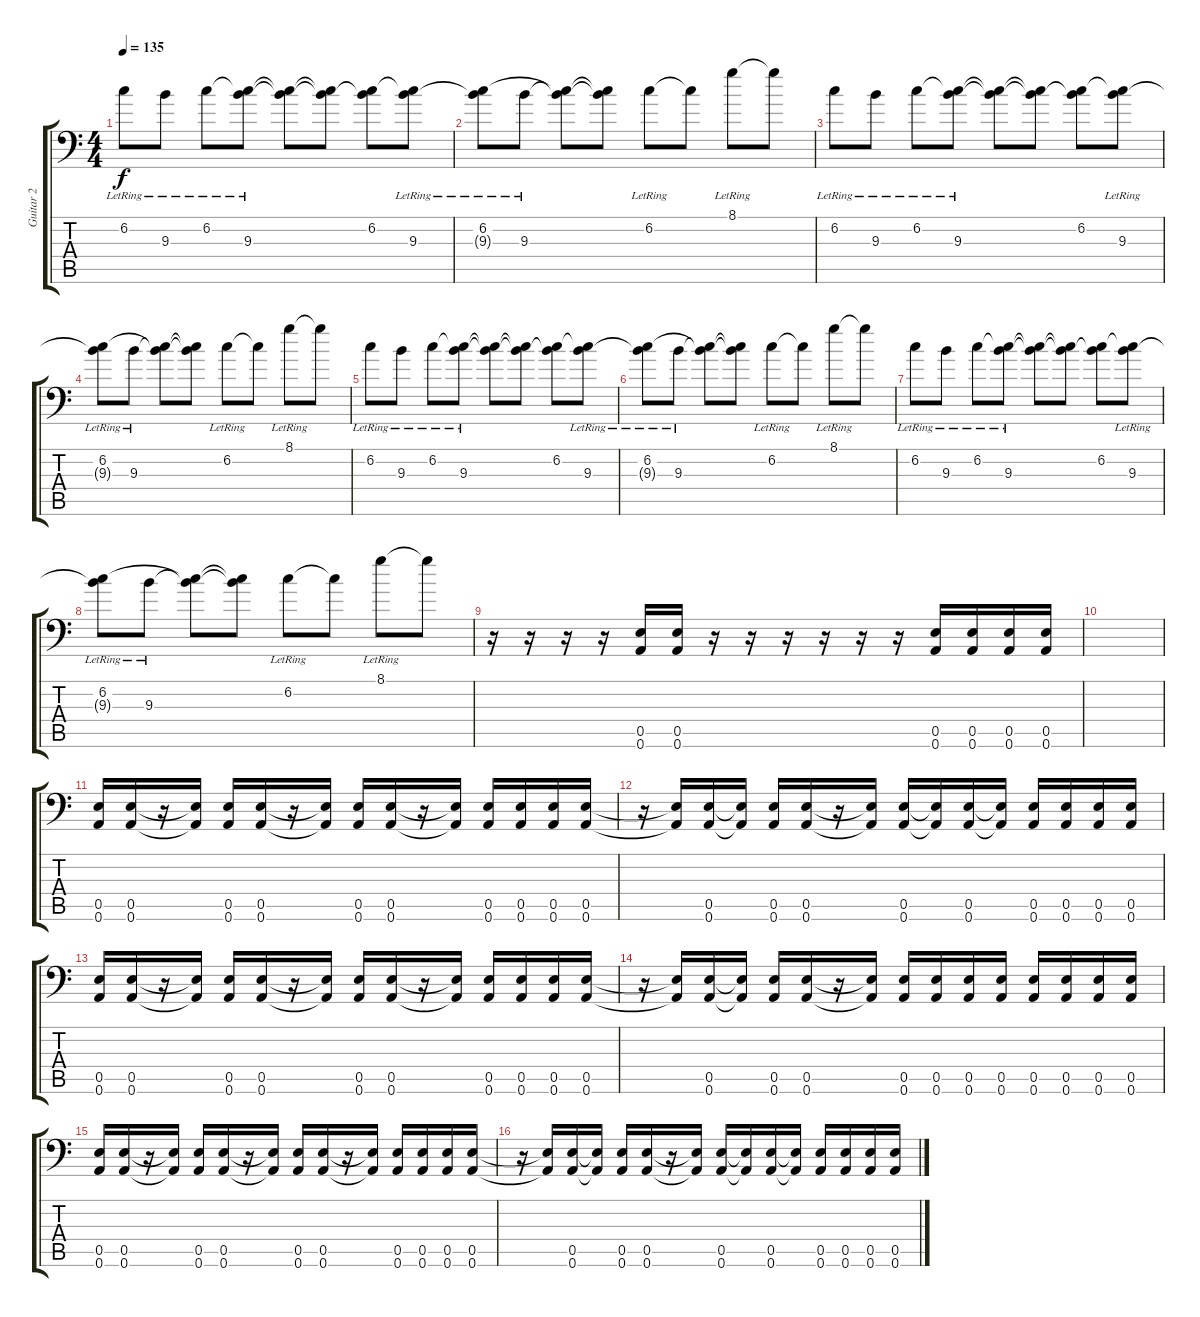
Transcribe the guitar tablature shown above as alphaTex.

\track ("Guitar 2" "Guitar 2") {instrument distortionguitar}
\staff {score tabs}
\tuning (B3 Gb3 D3 A2 E2 A1) {hide}
\ts (4 4)
\tempo 135
\clef f4
\ks c
6.2{lr}.8{dy f} 9.3{lr}.8 6.2{lr}.8 (6.2{t} 9.3{lr}).8 (6.2{t} 9.3{t}).8 (6.2{t} 9.3{t}).8 (6.2 9.3{t}).8 (6.2{t} 9.3{lr}).8 |
(6.2{lr} 9.3{t}).8 9.3{lr}.8 (6.2{t} 9.3{t}).8 (6.2{t} 9.3{t}).8 6.2{lr}.8 6.2{t}.8 8.1{lr}.8 8.1{t}.8 |
6.2{lr}.8 9.3{lr}.8 6.2{lr}.8 (6.2{t} 9.3{lr}).8 (6.2{t} 9.3{t}).8 (6.2{t} 9.3{t}).8 (6.2 9.3{t}).8 (6.2{t} 9.3{lr}).8 |
(6.2{lr} 9.3{t}).8 9.3{lr}.8 (6.2{t} 9.3{t}).8 (6.2{t} 9.3{t}).8 6.2{lr}.8 6.2{t}.8 8.1{lr}.8 8.1{t}.8 |
6.2{lr}.8 9.3{lr}.8 6.2{lr}.8 (6.2{t} 9.3{lr}).8 (6.2{t} 9.3{t}).8 (6.2{t} 9.3{t}).8 (6.2 9.3{t}).8 (6.2{t} 9.3{lr}).8 |
(6.2{lr} 9.3{t}).8 9.3{lr}.8 (6.2{t} 9.3{t}).8 (6.2{t} 9.3{t}).8 6.2{lr}.8 6.2{t}.8 8.1{lr}.8 8.1{t}.8 |
6.2{lr}.8 9.3{lr}.8 6.2{lr}.8 (6.2{t} 9.3{lr}).8 (6.2{t} 9.3{t}).8 (6.2{t} 9.3{t}).8 (6.2 9.3{t}).8 (6.2{t} 9.3{lr}).8 |
(6.2{lr} 9.3{t}).8 9.3{lr}.8 (6.2{t} 9.3{t}).8 (6.2{t} 9.3{t}).8 6.2{lr}.8 6.2{t}.8 8.1{lr}.8 8.1{t}.8 |
r.16 r.16 r.16 r.16 (0.5 0.6).16 (0.5 0.6).16 r.16 r.16 r.16 r.16 r.16 r.16 (0.5 0.6).16 (0.5 0.6).16 (0.5 0.6).16 (0.5 0.6).16 |
|
(0.5 0.6).16 (0.5 0.6).16 r.16 (0.5{t} 0.6{t}).16 (0.5 0.6).16 (0.5 0.6).16 r.16 (0.5{t} 0.6{t}).16 (0.5 0.6).16 (0.5 0.6).16 r.16 (0.5{t} 0.6{t}).16 (0.5 0.6).16 (0.5 0.6).16 (0.5 0.6).16 (0.5 0.6).16 |
r.16 (0.5{t} 0.6{t}).16 (0.5 0.6).16 (0.5{t} 0.6{t}).16 (0.5 0.6).16 (0.5 0.6).16 r.16 (0.5{t} 0.6{t}).16 (0.5 0.6).16 (0.5{t} 0.6{t}).16 (0.5 0.6).16 (0.5{t} 0.6{t}).16 (0.5 0.6).16 (0.5 0.6).16 (0.5 0.6).16 (0.5 0.6).16 |
(0.5 0.6).16 (0.5 0.6).16 r.16 (0.5{t} 0.6{t}).16 (0.5 0.6).16 (0.5 0.6).16 r.16 (0.5{t} 0.6{t}).16 (0.5 0.6).16 (0.5 0.6).16 r.16 (0.5{t} 0.6{t}).16 (0.5 0.6).16 (0.5 0.6).16 (0.5 0.6).16 (0.5 0.6).16 |
r.16 (0.5{t} 0.6{t}).16 (0.5 0.6).16 (0.5{t} 0.6{t}).16 (0.5 0.6).16 (0.5 0.6).16 r.16 (0.5{t} 0.6{t}).16 (0.5 0.6).16 (0.5 0.6).16 (0.5 0.6).16 (0.5 0.6).16 (0.5 0.6).16 (0.5 0.6).16 (0.5 0.6).16 (0.5 0.6).16 |
(0.5 0.6).16 (0.5 0.6).16 r.16 (0.5{t} 0.6{t}).16 (0.5 0.6).16 (0.5 0.6).16 r.16 (0.5{t} 0.6{t}).16 (0.5 0.6).16 (0.5 0.6).16 r.16 (0.5{t} 0.6{t}).16 (0.5 0.6).16 (0.5 0.6).16 (0.5 0.6).16 (0.5 0.6).16 |
r.16 (0.5{t} 0.6{t}).16 (0.5 0.6).16 (0.5{t} 0.6{t}).16 (0.5 0.6).16 (0.5 0.6).16 r.16 (0.5{t} 0.6{t}).16 (0.5 0.6).16 (0.5{t} 0.6{t}).16 (0.5 0.6).16 (0.5{t} 0.6{t}).16 (0.5 0.6).16 (0.5 0.6).16 (0.5 0.6).16 (0.5 0.6).16
